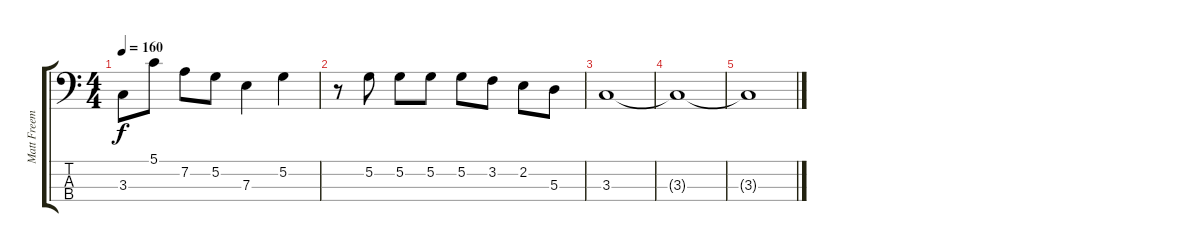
\track ("Matt Freeman" "Matt Freem") {instrument electricbasspick}
\staff {score tabs}
\tuning (G2 D2 A1 E1) {hide}
\ts (4 4)
\tempo 160
\clef f4
\ks c
3.3.8{dy f} 5.1.8 7.2.8 5.2.8 7.3.4 5.2.4 |
r.8 5.2.8 5.2.8 5.2.8 5.2.8 3.2.8 2.2.8 5.3.8 |
3.3.1 |
3.3{t}.1 |
3.3{t}.1
